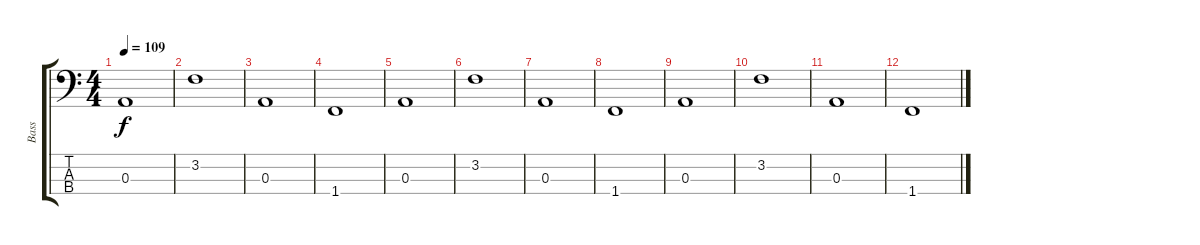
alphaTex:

\track ("Bass" "Bass") {instrument electricbassfinger}
\staff {score tabs}
\tuning (G2 D2 A1 E1) {hide}
\ts (4 4)
\tempo 109
\clef f4
\ks c
0.3.1{dy f} |
3.2.1 |
0.3.1 |
1.4.1 |
0.3.1 |
3.2.1 |
0.3.1 |
1.4.1 |
0.3.1 |
3.2.1 |
0.3.1 |
1.4.1
